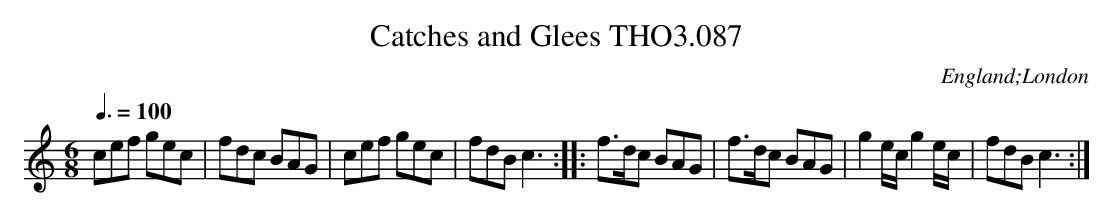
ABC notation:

X:1
T:Catches and Glees THO3.087
O:England;London
M:6/8
L:1/8
Q:3/8=100
K:C
cef gec|fdc BAG|cef gec|fdB c3::f>dc BAG|\
f>dc BAG|g2 e/c/ g2 e/c/|fdB c3:|
